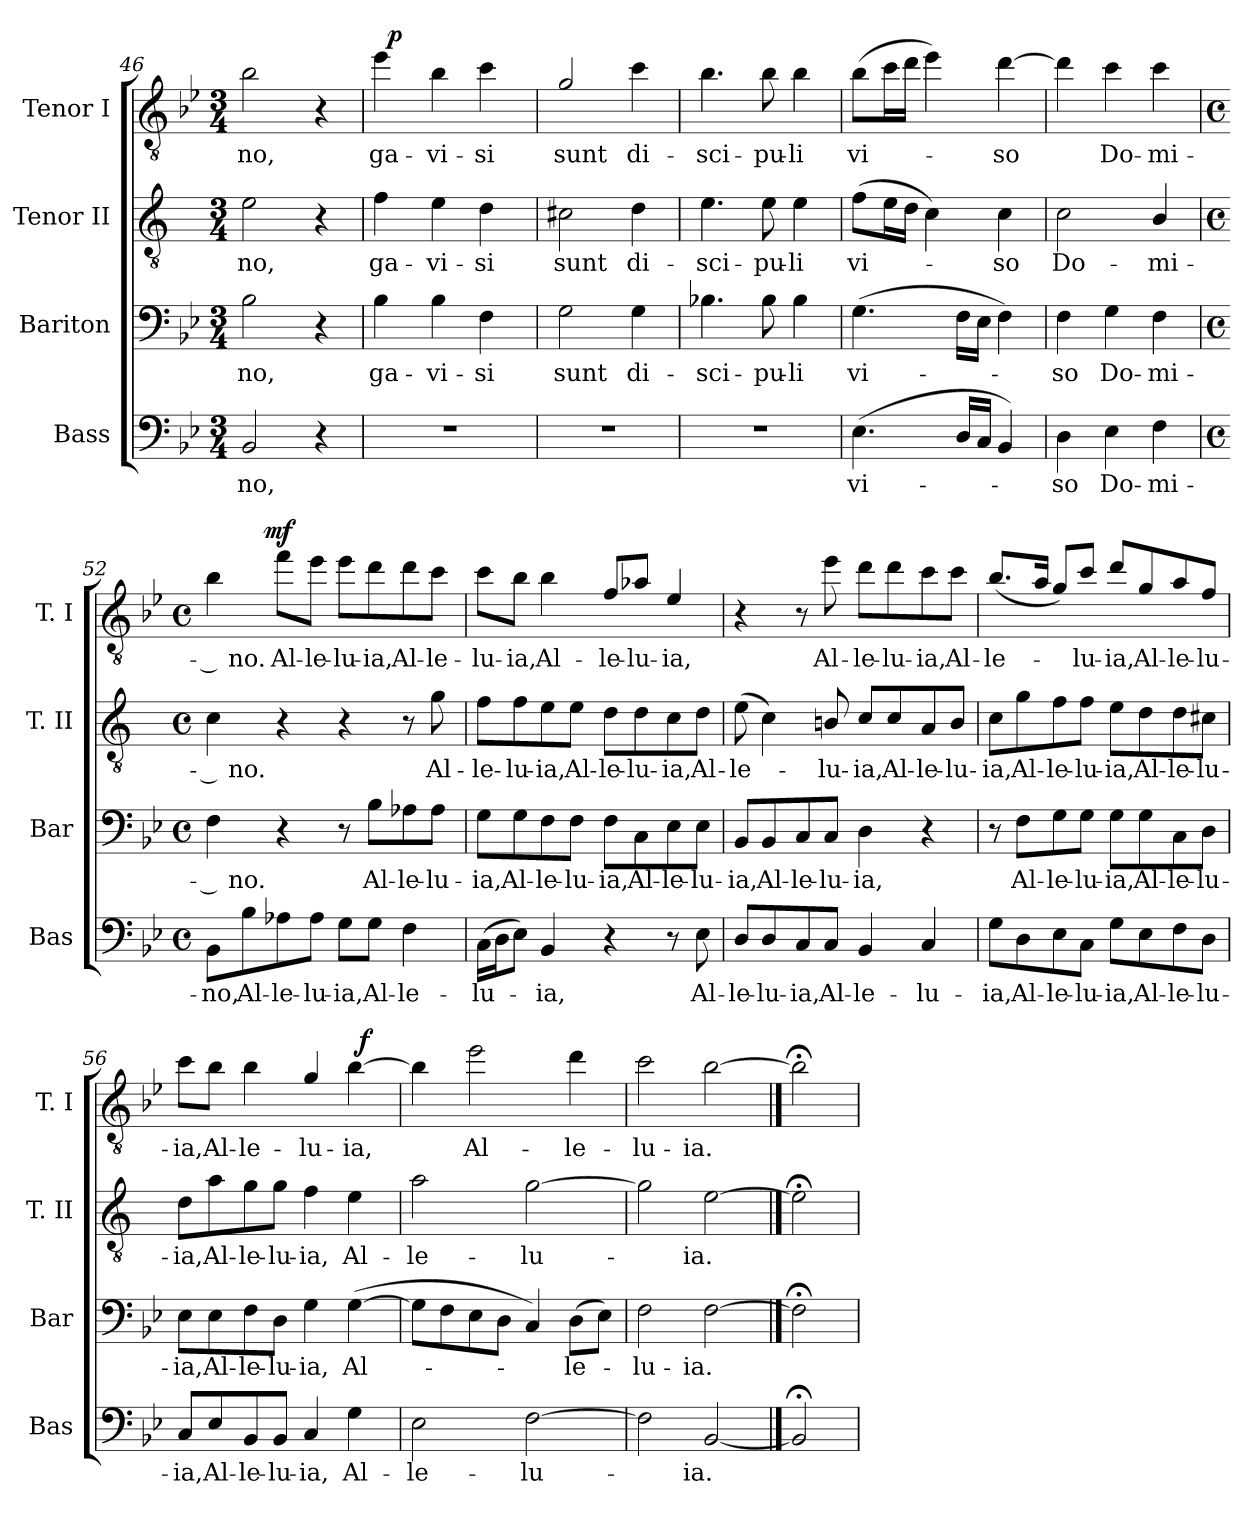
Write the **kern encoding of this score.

**kern	**text	**kern	**text	**kern	**text	**kern	**text	**dynam
*part4	*part4	*part3	*part3	*part2	*part2	*part1	*part1	*part1
*staff4	*staff4	*staff3	*staff3	*staff2	*staff2	*staff1	*staff1	*staff1
*I"Bass	*	*I"Bariton	*	*I"Tenor II	*	*I"Tenor I	*	*
*I'Bas	*	*I'Bar	*	*I'T. II	*	*I'T. I	*	*
*clefF4	*	*clefF4	*	*clefGv2	*	*clefGv2	*	*
*	*	*	*	*ITrd1c2	*	*ITrd8c14	*	*
*k[b-e-]	*	*k[b-e-]	*	*k[b-e-]	*	*k[b-e-]	*	*
*B-:	*	*B-:	*	*B-:	*	*B-:	*	*
*M3/4	*	*M3/4	*	*M3/4	*	*M3/4	*	*
=46	=46	=46	=46	=46	=46	=46	=46	=46
!	!LO:LY:b	!	!LO:LY:b	!	!LO:LY:b	!	!LO:LY:b	!
2BB-/	-no,	2B-\	-no,	2d\	-no,	2B-\	-no,	.
4r	.	4r	.	4r	.	4r	.	.
=47	=47	=47	=47	=47	=47	=47	=47	=47
!	!	!	!LO:LY:b	!	!LO:LY:b	!	!LO:LY:b	!
*	*	*	*	*	*	*^	*	*
2.r	.	4B-\	ga-	4e-\	ga-	4e-\	32ryy	ga-	.
!	!	!	!	!	!	!	!	!	!LO:DY:a
.	.	.	.	.	.	.	2ryy	.	p
!	!	!	!LO:LY:b	!	!LO:LY:b	!	!	!LO:LY:b	!
.	.	4B-\	-vi-	4d\	-vi-	4B-\	.	-vi-	.
!	!	!	!LO:LY:b	!	!LO:LY:b	!	!	!LO:LY:b	!
.	.	4F\	-si	4c\	-si	4c\	.	-si	.
.	.	.	.	.	.	.	8..ryy	.	.
=48	=48	=48	=48	=48	=48	=48	=48	=48	=48
!	!	!	!LO:LY:b	!	!LO:LY:b	!	!	!LO:LY:b	!
*	*	*	*	*	*	*v	*v	*	*
2.r	.	2G\	sunt	2Bn\	sunt	2G/	sunt	.
!	!	!	!LO:LY:b	!	!LO:LY:b	!	!LO:LY:b	!
.	.	4G\	di-	4c\	di-	4c\	di-	.
=49	=49	=49	=49	=49	=49	=49	=49	=49
!	!	!	!LO:LY:b	!	!LO:LY:b	!	!LO:LY:b	!
2.r	.	4.B-X\	-sci-	4.d\	-sci-	4.B-\	-sci-	.
!	!	!	!LO:LY:b	!	!LO:LY:b	!	!LO:LY:b	!
.	.	8B-\	-pu-	8d\	-pu-	8B-\	-pu-	.
!	!	!	!LO:LY:b	!	!LO:LY:b	!	!LO:LY:b	!
.	.	4B-\	-li	4d\	-li	4B-\	-li	.
!!LO:PB:g=z
=50	=50	=50	=50	=50	=50	=50	=50	=50
!	!LO:LY:b	!	!LO:LY:b	!	!LO:LY:b	!	!LO:LY:b	!
(>4.E-\	vi-	(>4.G\	vi-	(>8e-\L	vi-	(>8B-\L	vi-	.
.	.	.	.	16d\L	.	16c\L	.	.
.	.	.	.	16c\JJ	.	16d\JJ	.	.
.	.	.	.	4B-\)	.	4e-\)	.	.
16D/LL	.	16F\LL	.	.	.	.	.	.
16C/JJ	.	16E-\JJ	.	.	.	.	.	.
!	!	!	!	!	!LO:LY:b	!	!LO:LY:b	!
4BB-/)	.	4F\)	.	4B-\	-so	[4d\	-so	.
=51	=51	=51	=51	=51	=51	=51	=51	=51
!	!LO:LY:b	!	!LO:LY:b	!	!LO:LY:b	!	!	!
4D\	-so	4F\	-so	2B-\	Do-	4d\]	.	.
!	!LO:LY:b	!	!LO:LY:b	!	!	!	!LO:LY:b	!
4E-\	Do-	4G\	Do-	.	.	4c\	Do-	.
!	!LO:LY:b	!	!LO:LY:b	!	!LO:LY:b	!	!LO:LY:b	!
4F\	-mi-	4F\	-mi-	4A/	-mi-	4c\	-mi-	.
=52	=52	=52	=52	=52	=52	=52	=52	=52
*M4/4	*	*M4/4	*	*M4/4	*	*M4/4	*	*
*met(c)	*	*met(c)	*	*met(c)	*	*met(c)	*	*
*	*	*	*	*	*	*MM84	*	*
!	!LO:LY:b	!	!LO:LY:b	!	!LO:LY:b	!	!LO:LY:b	!
*	*	*	*	*	*	*^	*	*
8BB-\L	-no,	4F\	-­ no.	4B-\	-­ no.	4B-\	8..ryy	-­ no.	.
!	!LO:LY:b	!	!	!	!	!	!	!	!
8B-\	Al-	.	.	.	.	.	.	.	.
!	!	!	!	!	!	!	!	!	!LO:DY:a
.	.	.	.	.	.	.	2ryy	.	mf
!	!LO:LY:b	!	!	!	!	!	!	!LO:LY:b	!
8A-X\	-le-	4r	.	4r	.	8f\L	.	Al-	.
!	!LO:LY:b	!	!	!	!	!	!	!LO:LY:b	!
8A-\J	-lu-	.	.	.	.	8e-\J	.	-le-	.
!	!LO:LY:b	!	!	!	!	!	!	!LO:LY:b	!
8G\L	-ia,	8r	.	4r	.	8e-\L	.	-lu-	.
!	!LO:LY:b	!	!LO:LY:b	!	!	!	!	!LO:LY:b	!
8G\J	Al-	8B-\L	Al-	.	.	8d\	.	-ia,	.
.	.	.	.	.	.	.	4ryy	.	.
!	!LO:LY:b	!	!LO:LY:b	!	!	!	!	!LO:LY:b	!
4F\	-le-	8A-X\	-le-	8r	.	8d\	.	Al-	.
!	!	!	!LO:LY:b	!	!LO:LY:b	!	!	!LO:LY:b	!
.	.	8A-\J	-lu-	8f\	Al-	8c\J	.	-le-	.
.	.	.	.	.	.	.	32ryy	.	.
!!LO:LB:g=z
=53	=53	=53	=53	=53	=53	=53	=53	=53	=53
!	!LO:LY:b	!	!LO:LY:b	!	!LO:LY:b	!	!	!LO:LY:b	!
*	*	*	*	*	*	*v	*v	*	*
(>16C\LL	-lu-	8G\L	-ia,	8e-\L	-le-	8c\L	-lu-	.
16D\J	.	.	.	.	.	.	.	.
!	!	!	!LO:LY:b	!	!LO:LY:b	!	!LO:LY:b	!
8E-\J)	.	8G\	Al-	8e-\	-lu-	8B-\J	-ia,	.
!	!LO:LY:b	!	!LO:LY:b	!	!LO:LY:b	!	!LO:LY:b	!
4BB-/	-ia,	8F\	-le-	8d\	-ia,	4B-\	Al-	.
!	!	!	!LO:LY:b	!	!LO:LY:b	!	!	!
.	.	8F\J	-lu-	8d\J	Al-	.	.	.
!	!	!	!LO:LY:b	!	!LO:LY:b	!	!LO:LY:b	!
4r	.	8F\L	-ia,	8c\L	-le-	8F/L	-le-	.
!	!	!	!LO:LY:b	!	!LO:LY:b	!	!LO:LY:b	!
.	.	8C\	Al-	8c\	-lu-	8A-X/J	-lu-	.
!	!	!	!LO:LY:b	!	!LO:LY:b	!	!LO:LY:b	!
8r	.	8E-\	-le-	8B-\	-ia,	4E-/	-ia,	.
!	!LO:LY:b	!	!LO:LY:b	!	!LO:LY:b	!	!	!
8E-\	Al-	8E-\J	-lu-	8c\J	Al-	.	.	.
=54	=54	=54	=54	=54	=54	=54	=54	=54
!	!LO:LY:b	!	!LO:LY:b	!	!LO:LY:b	!	!	!
8D/L	-le-	8BB-/L	-ia,	(>8d\	-le-	4r	.	.
!	!LO:LY:b	!	!LO:LY:b	!	!	!	!	!
8D/	-lu-	8BB-/	Al-	4B-\)	.	.	.	.
!	!LO:LY:b	!	!LO:LY:b	!	!	!	!	!
8C/	-ia,	8C/	-le-	.	.	8r	.	.
!	!LO:LY:b	!	!LO:LY:b	!	!LO:LY:b	!	!LO:LY:b	!
8C/J	Al-	8C/J	-lu-	8An/	-lu-	8e-\	Al-	.
!	!LO:LY:b	!	!LO:LY:b	!	!LO:LY:b	!	!LO:LY:b	!
4BB-/	-le-	4D\	-ia,	8B-/L	-ia,	8d\L	-le-	.
!	!	!	!	!	!LO:LY:b	!	!LO:LY:b	!
.	.	.	.	8B-/	Al-	8d\	-lu-	.
!	!LO:LY:b	!	!	!	!LO:LY:b	!	!LO:LY:b	!
4C/	-lu-	4r	.	8G/	-le-	8c\	-ia,	.
!	!	!	!	!	!LO:LY:b	!	!LO:LY:b	!
.	.	.	.	8A/J	-lu-	8c\J	Al-	.
=55	=55	=55	=55	=55	=55	=55	=55	=55
!	!LO:LY:b	!	!	!	!LO:LY:b	!	!LO:LY:b	!
8G\L	-ia,	8r	.	8B-\L	-ia,	(<8.B-/L	-le-	.
!	!LO:LY:b	!	!LO:LY:b	!	!LO:LY:b	!	!	!
8D\	Al-	8F\L	Al-	8f\	Al-	.	.	.
.	.	.	.	.	.	16A/Jk	.	.
!	!LO:LY:b	!	!LO:LY:b	!	!LO:LY:b	!	!	!
8E-\	-le-	8G\	-le-	8e-\	-le-	8G/L)	.	.
!	!LO:LY:b	!	!LO:LY:b	!	!LO:LY:b	!	!LO:LY:b	!
8C\J	-lu-	8G\J	-lu-	8e-\J	-lu-	8c/J	-lu-	.
!	!LO:LY:b	!	!LO:LY:b	!	!LO:LY:b	!	!LO:LY:b	!
8G\L	-ia,	8G\L	-ia,	8d\L	-ia,	8d/L	-ia,	.
!	!LO:LY:b	!	!LO:LY:b	!	!LO:LY:b	!	!LO:LY:b	!
8E-\	Al-	8G\	Al-	8c\	Al-	8G/	Al-	.
!	!LO:LY:b	!	!LO:LY:b	!	!LO:LY:b	!	!LO:LY:b	!
8F\	-le-	8C\	-le-	8c\	-le-	8A/	-le-	.
!	!LO:LY:b	!	!LO:LY:b	!	!LO:LY:b	!	!LO:LY:b	!
8D\J	-lu-	8D\J	-lu-	8Bn\J	-lu-	8F/J	-lu-	.
!!LO:LB:g=z
=56	=56	=56	=56	=56	=56	=56	=56	=56
!	!LO:LY:b	!	!LO:LY:b	!	!LO:LY:b	!	!LO:LY:b	!
*	*	*	*	*	*	*^	*	*
8C/L	-ia,	8E-\L	-ia,	8c\L	-ia,	8c\L	2ryy	-ia,	.
!	!LO:LY:b	!	!LO:LY:b	!	!LO:LY:b	!	!	!LO:LY:b	!
8E-/	Al-	8E-\	Al-	8g\	Al-	8B-\J	.	Al-	.
!	!LO:LY:b	!	!LO:LY:b	!	!LO:LY:b	!	!	!LO:LY:b	!
8BB-/	-le-	8F\	-le-	8f\	-le-	4B-\	.	-le-	.
!	!LO:LY:b	!	!LO:LY:b	!	!LO:LY:b	!	!	!	!
8BB-/J	-lu-	8D\J	-lu-	8f\J	-lu-	.	.	.	.
!	!LO:LY:b	!	!LO:LY:b	!	!LO:LY:b	!	!	!LO:LY:b	!
4C/	-ia,	4G\	-ia,	4e-\	-ia,	4G/	4ryy	-lu-	.
!	!LO:LY:b	!	!LO:LY:b	!	!LO:LY:b	!	!	!LO:LY:b	!
4G\	Al-	(>[4G\	Al-	4d\	Al-	[4B-\	32ryy	-ia,	.
!	!	!	!	!	!	!	!	!	!LO:DY:a
.	.	.	.	.	.	.	8..ryy	.	f
=57	=57	=57	=57	=57	=57	=57	=57	=57	=57
!	!LO:LY:b	!	!	!	!LO:LY:b	!	!	!	!
*	*	*	*	*	*	*v	*v	*	*
2E-\	-le-	8G\L]	.	2g\	-le-	4B-\]	.	.
.	.	8F\	.	.	.	.	.	.
!	!	!	!	!	!	!	!LO:LY:b	!
.	.	8E-\	.	.	.	2e-\	Al-	.
.	.	8D\J	.	.	.	.	.	.
!	!LO:LY:b	!	!	!	!LO:LY:b	!	!	!
[2F\	-lu-	4C/)	.	[2f\	-lu-	.	.	.
!	!	!	!LO:LY:b	!	!	!	!LO:LY:b	!
.	.	(>8D\L	-le-	.	.	4d\	-le-	.
.	.	8E-\J)	.	.	.	.	.	.
=58	=58	=58	=58	=58	=58	=58	=58	=58
!	!	!	!LO:LY:b	!	!	!	!LO:LY:b	!
2F\]	.	2F\	-lu-	2f\]	.	2c\	-lu-	.
!	!LO:LY:b	!	!LO:LY:b	!	!LO:LY:b	!	!LO:LY:b	!
[2BB-	-ia.	[2F	-ia.	[2d	-ia.	[2B-	-ia.	.
==59	==59	==59	==59	==59	==59	==59	==59	==59
2BB-;<]	.	2F;<]	.	2d;<]	.	2B-;<]	.	.
=	=	=	=	=	=	=	=	=
*-	*-	*-	*-	*-	*-	*-	*-	*-
